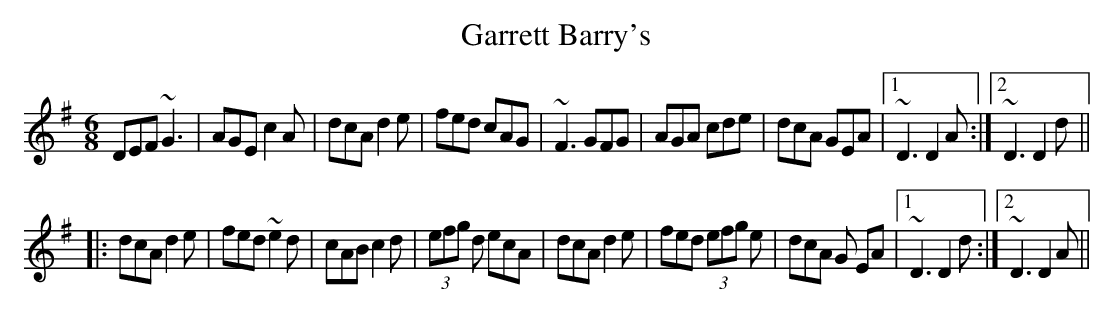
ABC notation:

X:1
T:Garrett Barry's
M:6/8
L:1/8
K:Dmix
DEF ~G3|AGE c2A|dcA d2e|fed cAG|~F3 GFG|AGA cde|dcA GEA|1~D3 D2A:|2~D3 D2d||
|:dcA d2e| fed ~e2d| cAB c2d| (3 efg d ecA| dcA d2e| fed (3 efg e| dcA G EA|1~D3 D2d:|2~D3 D2A||
